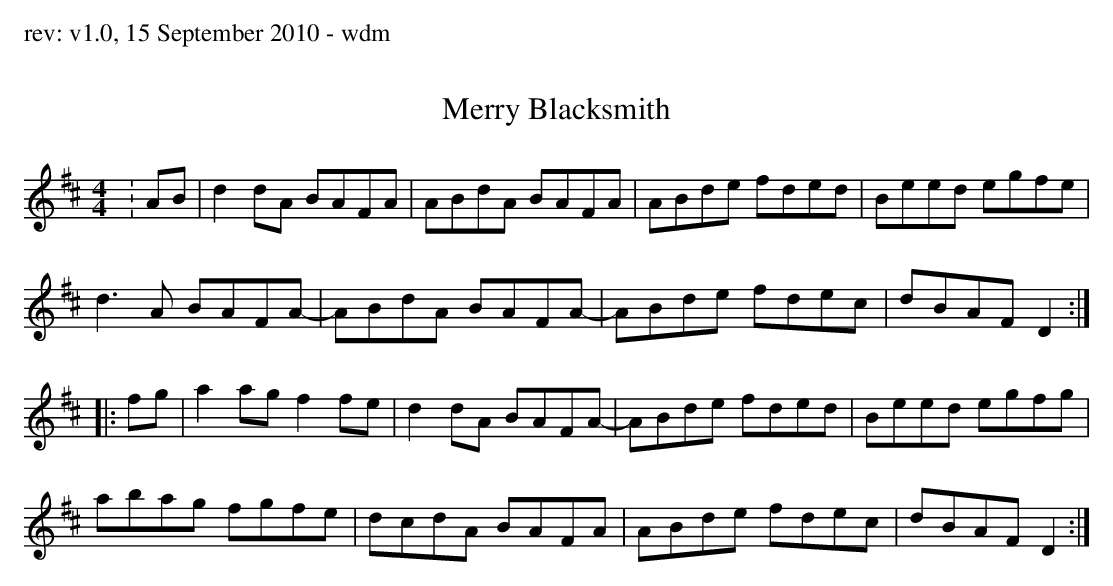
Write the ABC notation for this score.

X:1
T:Merry Blacksmith
M:4/4
L:1/8
K:D
:AB|d2dA BAFA|ABdA BAFA|ABde fded|Beed egfe|
d3A BAFA-|ABdA BAFA-|ABde fdec|dBAF D2:|
|:fg|a2ag f2fe|d2dA BAFA-|ABde fded|Beed egfg|
abag fgfe|dcdA BAFA|ABde fdec|dBAF D2:|
